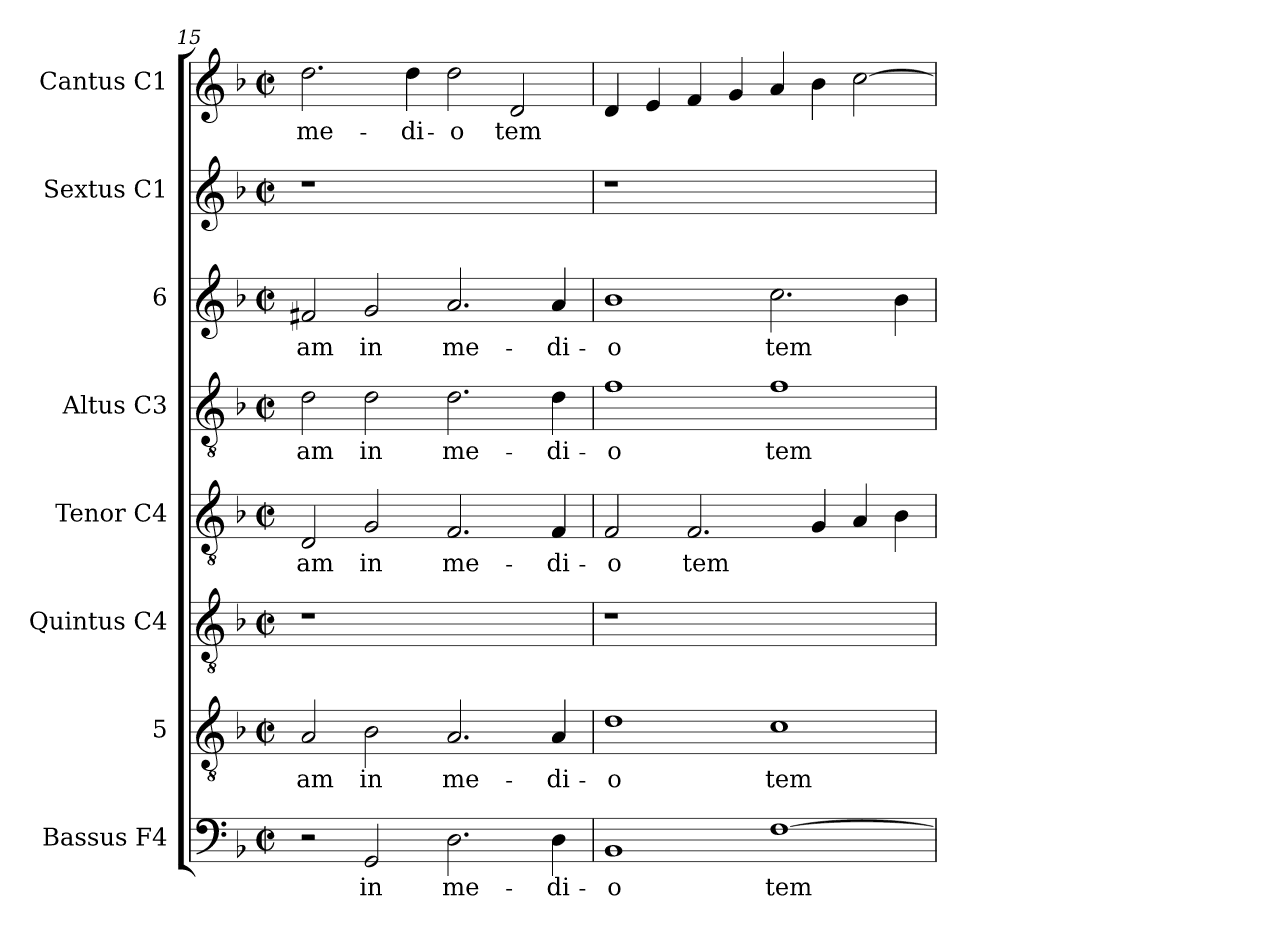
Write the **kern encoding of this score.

**kern	**text	**kern	**text	**kern	**kern	**text	**kern	**text	**kern	**text	**kern	**kern	**text
*part8	*part8	*part7	*part7	*part6	*part5	*part5	*part4	*part4	*part3	*part3	*part2	*part1	*part1
*staff8	*staff8	*staff7	*staff7	*staff6	*staff5	*staff5	*staff4	*staff4	*staff3	*staff3	*staff2	*staff1	*staff1
*I"Bassus  F4	*	*I"5	*	*I"Quintus  C4	*I"Tenor  C4	*	*I"Altus  C3	*	*I"6	*	*I"Sextus  C1	*I"Cantus  C1	*
*I'B	*	*	*	*	*I'T	*	*I'A	*	*	*	*	*I'C	*
*clefF4	*	*clefGv2	*	*clefGv2	*clefGv2	*	*clefGv2	*	*clefG2	*	*clefG2	*clefG2	*
*k[b-]	*	*k[b-]	*	*k[b-]	*k[b-]	*	*k[b-]	*	*k[b-]	*	*k[b-]	*k[b-]	*
*F:	*	*F:	*	*F:	*F:	*	*F:	*	*F:	*	*F:	*F:	*
*M2/2	*	*M2/2	*	*M2/2	*M2/2	*	*M2/2	*	*M2/2	*	*M2/2	*M2/2	*
*met(c|)	*	*met(c|)	*	*met(c|)	*met(c|)	*	*met(c|)	*	*met(c|)	*	*met(c|)	*met(c|)	*
=15	=15	=15	=15	=15	=15	=15	=15	=15	=15	=15	=15	=15	=15
!	!	!	!LO:LY:b:cj	!	!	!LO:LY:b:cj	!	!LO:LY:b:cj	!	!LO:LY:b:cj	!	!	!LO:LY:b:cj
2r	.	2A/	-am	1r	2D/	-am	2d\	-am	2f#X/	-am	1r	2.dd\	me-
!	!LO:LY:b:cj	!	!LO:LY:b:cj	!	!	!LO:LY:b:cj	!	!LO:LY:b:cj	!	!LO:LY:b:cj	!	!	!
2GG/	in	2B-\	in	.	2G/	in	2d\	in	2g/	in	.	.	.
!	!	!	!	!	!	!	!	!	!	!	!	!	!LO:LY:b:cj
.	.	.	.	.	.	.	.	.	.	.	.	4dd\	-di-
!	!LO:LY:b:cj	!	!LO:LY:b:cj	!	!	!LO:LY:b:cj	!	!LO:LY:b:cj	!	!LO:LY:b:cj	!	!	!LO:LY:b:cj
2.D\	me-	2.A/	me-	1ryy	2.F/	me-	2.d\	me-	2.a/	me-	1ryy	2dd\	-o
!	!	!	!	!	!	!	!	!	!	!	!	!	!LO:LY:b:cj
.	.	.	.	.	.	.	.	.	.	.	.	2d/	tem-
!	!LO:LY:b:cj	!	!LO:LY:b:cj	!	!	!LO:LY:b:cj	!	!LO:LY:b:cj	!	!LO:LY:b:cj	!	!	!
4D\	-di-	4A/	-di-	.	4F/	-di-	4d\	-di-	4a/	-di-	.	.	.
!!LO:PB:g=z
=16	=16	=16	=16	=16	=16	=16	=16	=16	=16	=16	=16	=16	=16
!	!LO:LY:b:cj	!	!LO:LY:b:cj	!	!	!LO:LY:b:cj	!	!LO:LY:b:cj	!	!LO:LY:b:cj	!	!	!LO:LY:b:cj
1BB-	-o	1d	-o	1r	2F/	-o	1f	-o	1b-	-o	1r	4d/	--
!	!	!	!	!	!	!	!	!	!	!	!	!	!LO:LY:b:cj
.	.	.	.	.	.	.	.	.	.	.	.	4e/	--
!	!	!	!	!	!	!LO:LY:b:cj	!	!	!	!	!	!	!LO:LY:b:cj
.	.	.	.	.	2.F/	tem-	.	.	.	.	.	4f/	--
!	!	!	!	!	!	!	!	!	!	!	!	!	!LO:LY:b:cj
.	.	.	.	.	.	.	.	.	.	.	.	4g/	--
!	!LO:LY:b:cj	!	!LO:LY:b:cj	!	!	!	!	!LO:LY:b:cj	!	!LO:LY:b:cj	!	!	!LO:LY:b:cj
[>1F	tem-	1c	tem-	1ryy	.	.	1f	tem-	2.cc\	tem-	1ryy	4a/	--
!	!	!	!	!	!	!LO:LY:b:cj	!	!	!	!	!	!	!LO:LY:b:cj
.	.	.	.	.	4G/	--	.	.	.	.	.	4b-\	--
!	!	!	!	!	!	!LO:LY:b:cj	!	!	!	!	!	!	!LO:LY:b:cj
.	.	.	.	.	4A/	--	.	.	.	.	.	[>2cc\	--
!	!	!	!	!	!	!LO:LY:b:cj	!	!	!	!LO:LY:b:cj	!	!	!
.	.	.	.	.	4B-\	--	.	.	4b-\	--	.	.	.
=	=	=	=	=	=	=	=	=	=	=	=	=	=
*-	*-	*-	*-	*-	*-	*-	*-	*-	*-	*-	*-	*-	*-
